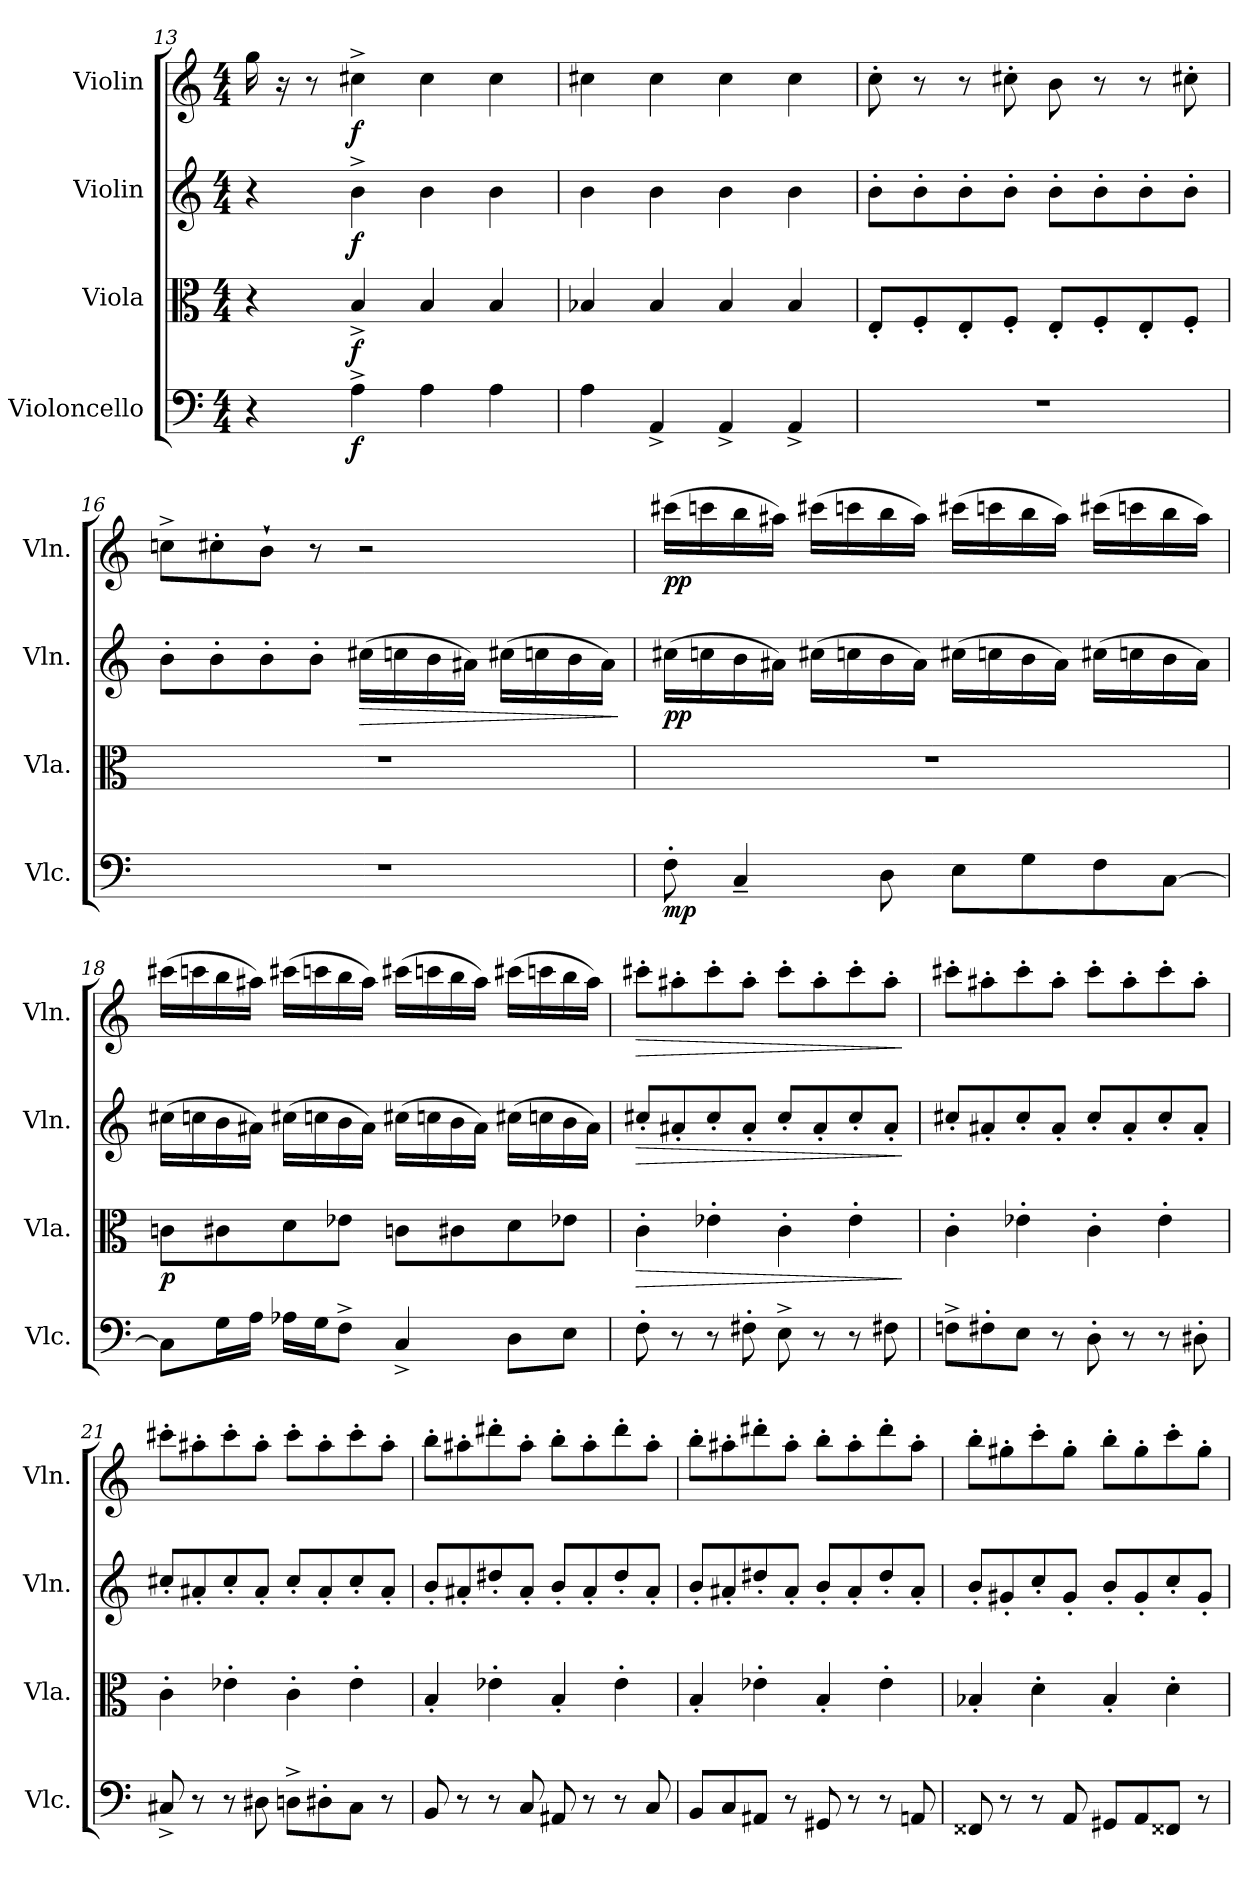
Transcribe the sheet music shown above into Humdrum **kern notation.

**kern	**dynam	**kern	**dynam	**kern	**dynam	**kern	**dynam
*part4	*part4	*part3	*part3	*part2	*part2	*part1	*part1
*staff4	*staff4	*staff3	*staff3	*staff2	*staff2	*staff1	*staff1
*I"Violoncello	*	*I"Viola	*	*I"Violin	*	*I"Violin	*
*I'Vlc.	*	*I'Vla.	*	*I'Vln.	*	*I'Vln.	*
*clefF4	*	*clefC3	*	*clefG2	*	*clefG2	*
*k[]	*	*k[]	*	*k[]	*	*k[]	*
*C:	*	*C:	*	*C:	*	*C:	*
*M4/4	*	*M4/4	*	*M4/4	*	*M4/4	*
=13	=13	=13	=13	=13	=13	=13	=13
4r	.	4r	.	4r	.	16gg\	.
.	.	.	.	.	.	16r	.
.	.	.	.	.	.	8r	.
!	!LO:DY:b	!	!LO:DY:b	!	!LO:DY:b	!	!LO:DY:b
4A^\	f	4B^/	f	4b^\	f	4cc#X^\	f
4A\	.	4B/	.	4b\	.	4cc#\	.
4A\	.	4B/	.	4b\	.	4cc#\	.
=14	=14	=14	=14	=14	=14	=14	=14
4A\	.	4B-X/	.	4b\	.	4cc#X\	.
4AA^/	.	4B-/	.	4b\	.	4cc#\	.
4AA^/	.	4B-/	.	4b\	.	4cc#\	.
4AA^/	.	4B-/	.	4b\	.	4cc#\	.
=15	=15	=15	=15	=15	=15	=15	=15
1r	.	8E'/L	.	8b'\L	.	8cc'\	.
.	.	8F'/	.	8b'\	.	8r	.
.	.	8E'/	.	8b'\	.	8r	.
.	.	8F'/J	.	8b'\J	.	8cc#X'\	.
.	.	8E'/L	.	8b'\L	.	8b\	.
.	.	8F'/	.	8b'\	.	8r	.
.	.	8E'/	.	8b'\	.	8r	.
.	.	8F'/J	.	8b'\J	.	8cc#X'\	.
!!LO:LB:g=z
=16	=16	=16	=16	=16	=16	=16	=16
1r	.	1r	.	8b'\L	.	8ccn^\L	.
.	.	.	.	8b'\	.	8cc#X'\	.
.	.	.	.	8b'\	.	8b`\J	.
.	.	.	.	8b'\J	.	8r	.
!	!	!	!	!	!LO:HP:b	!	!
.	.	.	.	(16cc#X\LL	>	2r	.
.	.	.	.	16ccn\	.	.	.
.	.	.	.	16b\	.	.	.
.	.	.	.	16a#X\JJ)	.	.	.
.	.	.	.	(16cc#X\LL	.	.	.
.	.	.	.	16ccn\	.	.	.
.	.	.	.	16b\	.	.	.
.	.	.	.	16a#\JJ)	.	.	.
.	.	.	.	.	]	.	.
=17	=17	=17	=17	=17	=17	=17	=17
!	!LO:DY:b	!	!	!	!LO:DY:b	!	!LO:DY:b
8F'\	mp	1r	.	(16cc#X\LL	pp	(16ccc#X\LL	pp
.	.	.	.	16ccn\	.	16cccn\	.
4C~/	.	.	.	16b\	.	16bb\	.
.	.	.	.	16a#X\JJ)	.	16aa#X\JJ)	.
.	.	.	.	(16cc#X\LL	.	(16ccc#X\LL	.
.	.	.	.	16ccn\	.	16cccn\	.
8D\	.	.	.	16b\	.	16bb\	.
.	.	.	.	16a#\JJ)	.	16aa#\JJ)	.
8E\L	.	.	.	(16cc#X\LL	.	(16ccc#X\LL	.
.	.	.	.	16ccn\	.	16cccn\	.
8G\	.	.	.	16b\	.	16bb\	.
.	.	.	.	16a#\JJ)	.	16aa#\JJ)	.
8F\	.	.	.	(16cc#X\LL	.	(16ccc#X\LL	.
.	.	.	.	16ccn\	.	16cccn\	.
[8C\J	.	.	.	16b\	.	16bb\	.
.	.	.	.	16a#\JJ)	.	16aa#\JJ)	.
!!LO:PB:g=z
=18	=18	=18	=18	=18	=18	=18	=18
!	!	!	!LO:DY:b	!	!	!	!
8C\L]	.	8cn\L	p	(16cc#X\LL	.	(16ccc#X\LL	.
.	.	.	.	16ccn\	.	16cccn\	.
16G\L	.	8c#X\	.	16b\	.	16bb\	.
16A\JJ	.	.	.	16a#X\JJ)	.	16aa#X\JJ)	.
16A-X\LL	.	8d\	.	(16cc#X\LL	.	(16ccc#X\LL	.
16G\J	.	.	.	16ccn\	.	16cccn\	.
8F^\J	.	8e-X\J	.	16b\	.	16bb\	.
.	.	.	.	16a#\JJ)	.	16aa#\JJ)	.
4C^/	.	8cn\L	.	(16cc#X\LL	.	(16ccc#X\LL	.
.	.	.	.	16ccn\	.	16cccn\	.
.	.	8c#X\	.	16b\	.	16bb\	.
.	.	.	.	16a#\JJ)	.	16aa#\JJ)	.
8D\L	.	8d\	.	(16cc#X\LL	.	(16ccc#X\LL	.
.	.	.	.	16ccn\	.	16cccn\	.
8E\J	.	8e-X\J	.	16b\	.	16bb\	.
.	.	.	.	16a#\JJ)	.	16aa#\JJ)	.
=19	=19	=19	=19	=19	=19	=19	=19
!	!	!	!LO:HP:b	!	!LO:HP:b	!	!LO:HP:b
8F'\	.	4c'\	>	8cc#X'/L	>	8ccc#X'\L	>
8r	.	.	.	8a#X'/	.	8aa#X'\	.
8r	.	4e-X'\	.	8cc#'/	.	8ccc#'\	.
8F#X'\	.	.	.	8a#'/J	.	8aa#'\J	.
8E^\	.	4c'\	.	8cc#'/L	.	8ccc#'\L	.
8r	.	.	.	8a#'/	.	8aa#'\	.
8r	.	4e-'\	.	8cc#'/	.	8ccc#'\	.
8F#X\	.	.	.	8a#'/J	.	8aa#'\J	.
.	.	.	]	.	]	.	]
=20	=20	=20	=20	=20	=20	=20	=20
8Fn^\L	.	4c'\	.	8cc#X'/L	.	8ccc#X'\L	.
8F#X'\	.	.	.	8a#X'/	.	8aa#X'\	.
8E\J	.	4e-X'\	.	8cc#'/	.	8ccc#'\	.
8r	.	.	.	8a#'/J	.	8aa#'\J	.
8D'\	.	4c'\	.	8cc#'/L	.	8ccc#'\L	.
8r	.	.	.	8a#'/	.	8aa#'\	.
8r	.	4e-'\	.	8cc#'/	.	8ccc#'\	.
8D#X'\	.	.	.	8a#'/J	.	8aa#'\J	.
!!LO:LB:g=z
=21	=21	=21	=21	=21	=21	=21	=21
8C#X^/	.	4c'\	.	8cc#X'/L	.	8ccc#X'\L	.
8r	.	.	.	8a#X'/	.	8aa#X'\	.
8r	.	4e-X'\	.	8cc#'/	.	8ccc#'\	.
8D#X\	.	.	.	8a#'/J	.	8aa#'\J	.
8Dn^\L	.	4c'\	.	8cc#'/L	.	8ccc#'\L	.
8D#X'\	.	.	.	8a#'/	.	8aa#'\	.
8C#\J	.	4e-'\	.	8cc#'/	.	8ccc#'\	.
8r	.	.	.	8a#'/J	.	8aa#'\J	.
=22	=22	=22	=22	=22	=22	=22	=22
8BB/	.	4B'/	.	8b'/L	.	8bb'\L	.
8r	.	.	.	8a#X'/	.	8aa#X'\	.
8r	.	4e-X'\	.	8dd#X'/	.	8ddd#X'\	.
8C/	.	.	.	8a#'/J	.	8aa#'\J	.
8AA#X/	.	4B'/	.	8b'/L	.	8bb'\L	.
8r	.	.	.	8a#'/	.	8aa#'\	.
8r	.	4e-'\	.	8dd#'/	.	8ddd#'\	.
8C/	.	.	.	8a#'/J	.	8aa#'\J	.
=23	=23	=23	=23	=23	=23	=23	=23
8BB/L	.	4B'/	.	8b'/L	.	8bb'\L	.
8C/	.	.	.	8a#X'/	.	8aa#X'\	.
8AA#X/J	.	4e-X'\	.	8dd#X'/	.	8ddd#X'\	.
8r	.	.	.	8a#'/J	.	8aa#'\J	.
8GG#X/	.	4B'/	.	8b'/L	.	8bb'\L	.
8r	.	.	.	8a#'/	.	8aa#'\	.
8r	.	4e-'\	.	8dd#'/	.	8ddd#'\	.
8AAn/	.	.	.	8a#'/J	.	8aa#'\J	.
!!LO:LB:g=z
=24	=24	=24	=24	=24	=24	=24	=24
8FF##X/	.	4B-X'/	.	8b'/L	.	8bb'\L	.
8r	.	.	.	8g#X'/	.	8gg#X'\	.
8r	.	4d'\	.	8cc'/	.	8ccc'\	.
8AA/	.	.	.	8g#'/J	.	8gg#'\J	.
8GG#X/L	.	4B-'/	.	8b'/L	.	8bb'\L	.
8AA/	.	.	.	8g#'/	.	8gg#'\	.
8FF##X/J	.	4d'\	.	8cc'/	.	8ccc'\	.
8r	.	.	.	8g#'/J	.	8gg#'\J	.
=	=	=	=	=	=	=	=
*-	*-	*-	*-	*-	*-	*-	*-
